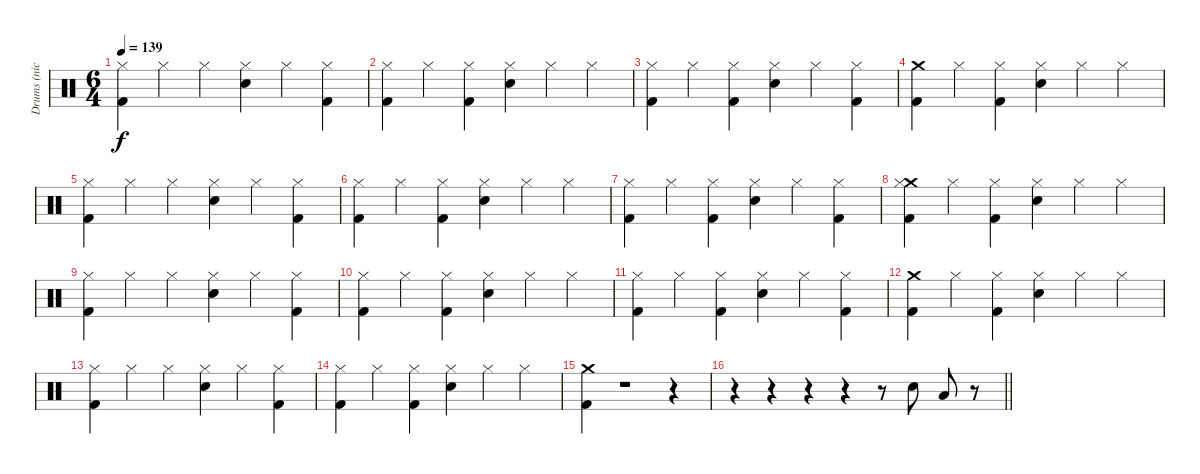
\track ("Drums (nick Mason)" "Drums (nic") {instrument percussion}
\staff {score}
\articulation defaults
\ts (6 4)
\tempo 139
\clef neutral
\ks c
("Hi-Hat (closed)" "Kick (hit) 2").4{dy f} "Hi-Hat (closed)".4 "Hi-Hat (closed)".4 ("Hi-Hat (closed)" "Snare (hit) 2").4 "Hi-Hat (closed)".4 ("Hi-Hat (closed)" "Kick (hit) 2").4 |
("Hi-Hat (closed)" "Kick (hit) 2").4 "Hi-Hat (closed)".4 ("Hi-Hat (closed)" "Kick (hit) 2").4 ("Hi-Hat (closed)" "Snare (hit) 2").4 "Hi-Hat (closed)".4 "Hi-Hat (closed)".4 |
("Hi-Hat (closed)" "Kick (hit) 2").4 "Hi-Hat (closed)".4 ("Hi-Hat (closed)" "Kick (hit) 2").4 ("Hi-Hat (closed)" "Snare (hit) 2").4 "Hi-Hat (closed)".4 ("Hi-Hat (closed)" "Kick (hit) 2").4 |
("Crash medium (hit)" "Kick (hit) 2").4 "Hi-Hat (closed)".4 ("Hi-Hat (closed)" "Kick (hit) 2").4 ("Hi-Hat (closed)" "Snare (hit) 2").4 "Hi-Hat (closed)".4 "Hi-Hat (closed)".4 |
("Hi-Hat (closed)" "Kick (hit) 2").4 "Hi-Hat (closed)".4 "Hi-Hat (closed)".4 ("Hi-Hat (closed)" "Snare (hit) 2").4 "Hi-Hat (closed)".4 ("Hi-Hat (closed)" "Kick (hit) 2").4 |
("Hi-Hat (closed)" "Kick (hit) 2").4 "Hi-Hat (closed)".4 ("Hi-Hat (closed)" "Kick (hit) 2").4 ("Hi-Hat (closed)" "Snare (hit) 2").4 "Hi-Hat (closed)".4 "Hi-Hat (closed)".4 |
("Hi-Hat (closed)" "Kick (hit) 2").4 "Hi-Hat (closed)".4 ("Hi-Hat (closed)" "Kick (hit) 2").4 ("Hi-Hat (closed)" "Snare (hit) 2").4 "Hi-Hat (closed)".4 ("Hi-Hat (closed)" "Kick (hit) 2").4 |
("Crash medium (hit)" "Hi-Hat (closed)" "Kick (hit) 2").4 "Hi-Hat (closed)".4 ("Hi-Hat (closed)" "Kick (hit) 2").4 ("Hi-Hat (closed)" "Snare (hit) 2").4 "Hi-Hat (closed)".4 "Hi-Hat (closed)".4 |
("Hi-Hat (closed)" "Kick (hit) 2").4 "Hi-Hat (closed)".4 "Hi-Hat (closed)".4 ("Hi-Hat (closed)" "Snare (hit) 2").4 "Hi-Hat (closed)".4 ("Hi-Hat (closed)" "Kick (hit) 2").4 |
("Hi-Hat (closed)" "Kick (hit) 2").4 "Hi-Hat (closed)".4 ("Hi-Hat (closed)" "Kick (hit) 2").4 ("Hi-Hat (closed)" "Snare (hit) 2").4 "Hi-Hat (closed)".4 "Hi-Hat (closed)".4 |
("Hi-Hat (closed)" "Kick (hit) 2").4 "Hi-Hat (closed)".4 ("Hi-Hat (closed)" "Kick (hit) 2").4 ("Hi-Hat (closed)" "Snare (hit) 2").4 "Hi-Hat (closed)".4 ("Hi-Hat (closed)" "Kick (hit) 2").4 |
("Crash medium (hit)" "Kick (hit) 2").4 "Hi-Hat (closed)".4 ("Hi-Hat (closed)" "Kick (hit) 2").4 ("Hi-Hat (closed)" "Snare (hit) 2").4 "Hi-Hat (closed)".4 "Hi-Hat (closed)".4 |
("Hi-Hat (closed)" "Kick (hit) 2").4 "Hi-Hat (closed)".4 "Hi-Hat (closed)".4 ("Hi-Hat (closed)" "Snare (hit) 2").4 "Hi-Hat (closed)".4 ("Hi-Hat (closed)" "Kick (hit) 2").4 |
("Hi-Hat (closed)" "Kick (hit) 2").4 "Hi-Hat (closed)".4 ("Hi-Hat (closed)" "Kick (hit) 2").4 ("Hi-Hat (closed)" "Snare (hit) 2").4 "Hi-Hat (closed)".4 "Hi-Hat (closed)".4 |
("Crash medium (hit)" "Kick (hit) 2").4 r.1 r.4 |
\barLineRight lightlight
r.4 r.4 r.4 r.4 r.8 "Snare (hit) 2".8 "Low Tom (hit)".8 r.8
